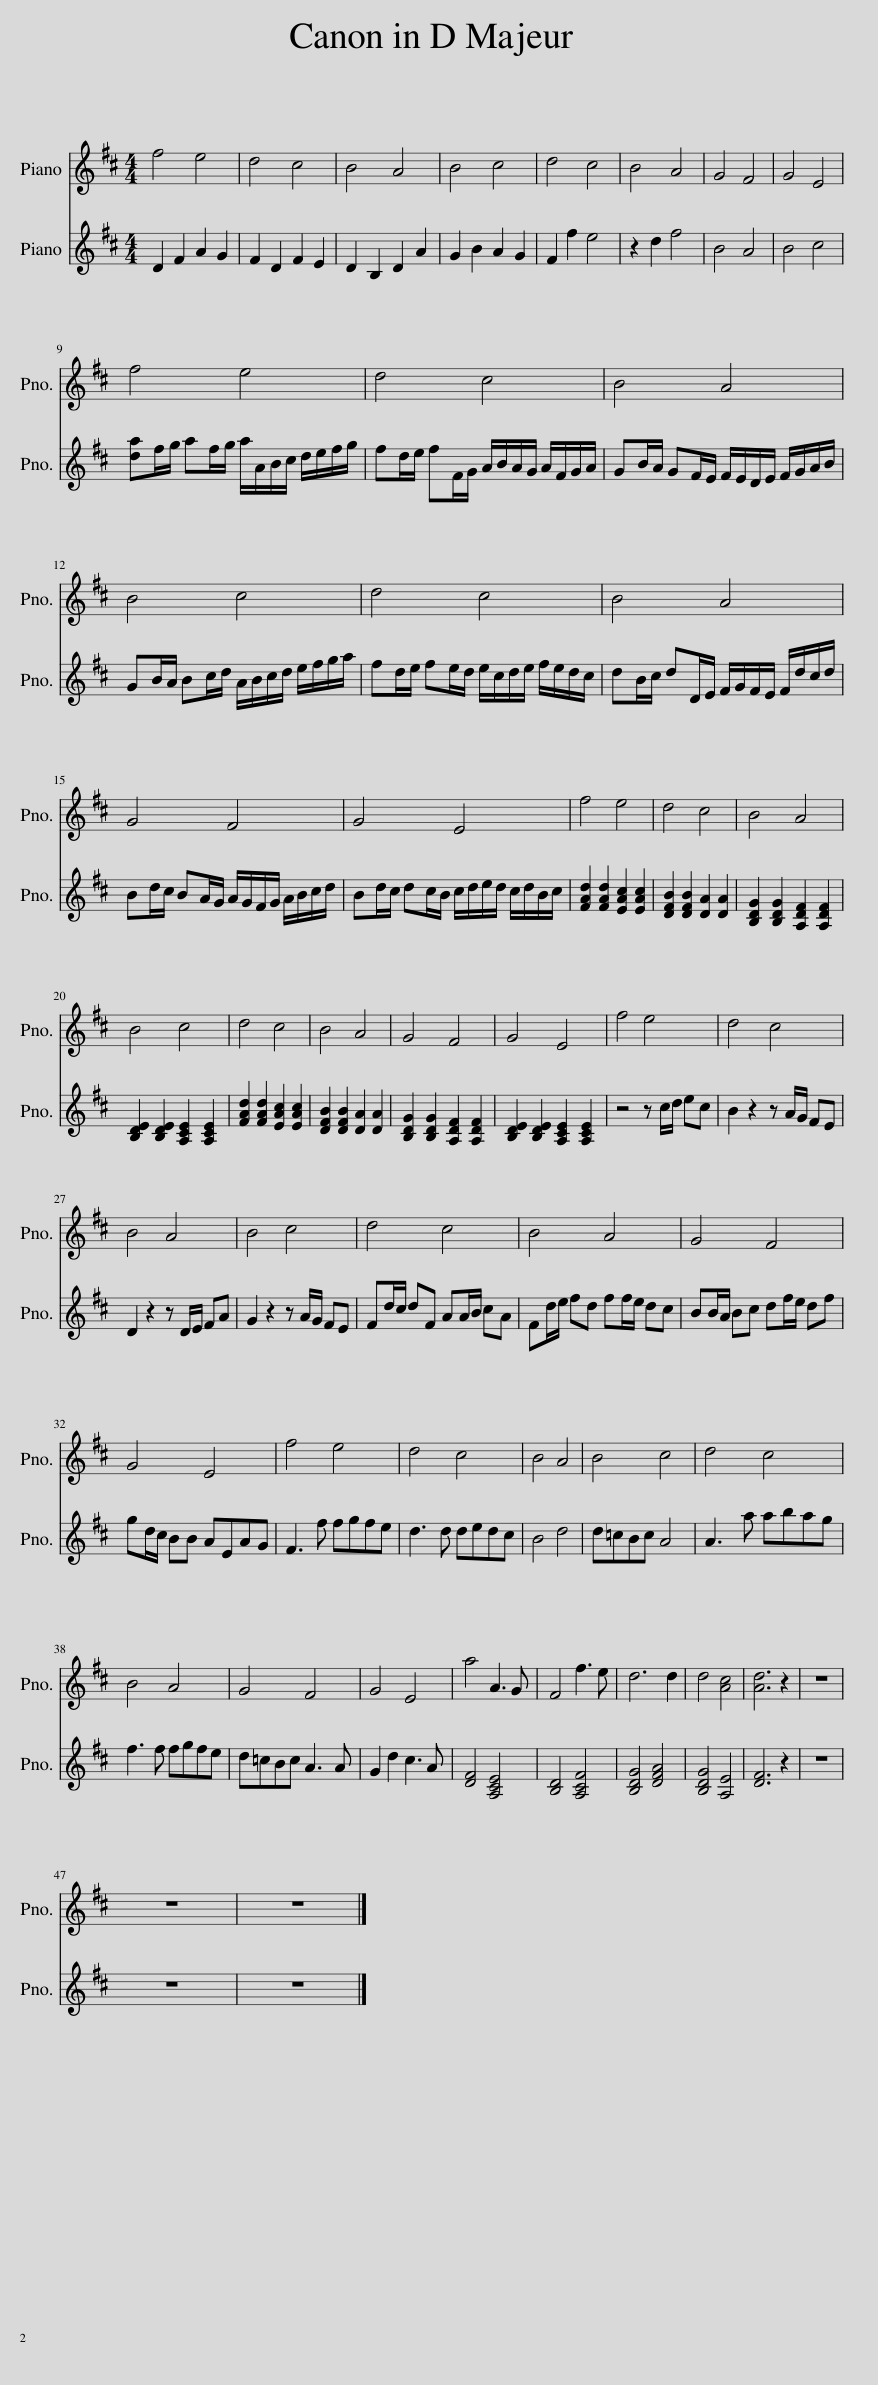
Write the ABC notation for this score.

X:1
%%score 1 2
L:1/8
M:4/4
I:linebreak $
K:D
V:1 treble
V:2 treble
V:1
 f4 e4 | d4 c4 | B4 A4 | B4 c4 | d4 c4 | %5
 B4 A4 | G4 F4 | G4 E4 |$ f4 e4 | d4 c4 | %10
 B4 A4 |$ B4 c4 | d4 c4 | B4 A4 |$ G4 F4 | %15
 G4 E4 | f4 e4 | d4 c4 | B4 A4 |$ B4 c4 | %20
 d4 c4 | B4 A4 | G4 F4 | G4 E4 | f4 e4 | %25
 d4 c4 |$ B4 A4 | B4 c4 | d4 c4 | B4 A4 | %30
 G4 F4 |$ G4 E4 | f4 e4 | d4 c4 | B4 A4 | %35
 B4 c4 | d4 c4 |$ B4 A4 | G4 F4 | G4 E4 | %40
 a4 A3 G | F4 f3 e | d6 d2 | d4 [Ac]4 | [Ad]6 z2 | %45
 z8 |$ z8 | z8 |] %48
V:2
 D2 F2 A2 G2 | F2 D2 F2 E2 | D2 B,2 D2 A2 | G2 B2 A2 G2 | F2 f2 e4 | %5
 z2 d2 f4 | B4 A4 | B4 c4 |$ [da]f/g/ af/g/ a/A/B/c/ d/e/f/g/ | fd/e/ fF/G/ A/B/A/G/ A/F/G/A/ | %10
 GB/A/ GF/E/ F/E/D/E/ F/G/A/B/ |$ GB/A/ Bc/d/ A/B/c/d/ e/f/g/a/ | fd/e/ fe/d/ e/c/d/e/ f/e/d/c/ | dB/c/ dD/E/ F/G/F/E/ F/d/c/d/ |$ Bd/c/ BA/G/ A/G/F/G/ A/B/c/d/ | %15
 Bd/c/ dc/B/ c/d/e/d/ c/d/B/c/ | [FAd]2 [FAd]2 [EAc]2 [EAc]2 | [DFB]2 [DFB]2 [DA]2 [DA]2 | [B,DG]2 [B,DG]2 [A,DF]2 [A,DF]2 |$ [B,DE]2 [B,DE]2 [A,CE]2 [A,CE]2 | %20
 [FAd]2 [FAd]2 [EAc]2 [EAc]2 | [DFB]2 [DFB]2 [DA]2 [DA]2 | [B,DG]2 [B,DG]2 [A,DF]2 [A,DF]2 | [B,DE]2 [B,DE]2 [A,CE]2 [A,CE]2 | z4 z c/d/ ec | %25
 B2 z2 z A/G/ FE |$ D2 z2 z D/E/ FA | G2 z2 z A/G/ FE | Fd/c/ dF AA/B/ cA | Fd/e/ fd ff/e/ dc | %30
 BB/A/ Bc df/e/ df |$ gd/c/ BB AEAG | F3 f fgfe | d3 d dedc | B4 d4 | %35
 d=cBc A4 | A3 a abag |$ f3 f fgfe | d=cBc A3 A | G2 d2 c3 A | %40
 [DF]4 [A,CE]4 | [B,D]4 [A,CF]4 | [B,DG]4 [DFA]4 | [B,DG]4 [A,E]4 | [DF]6 z2 | %45
 z8 |$ z8 | z8 |] %48
